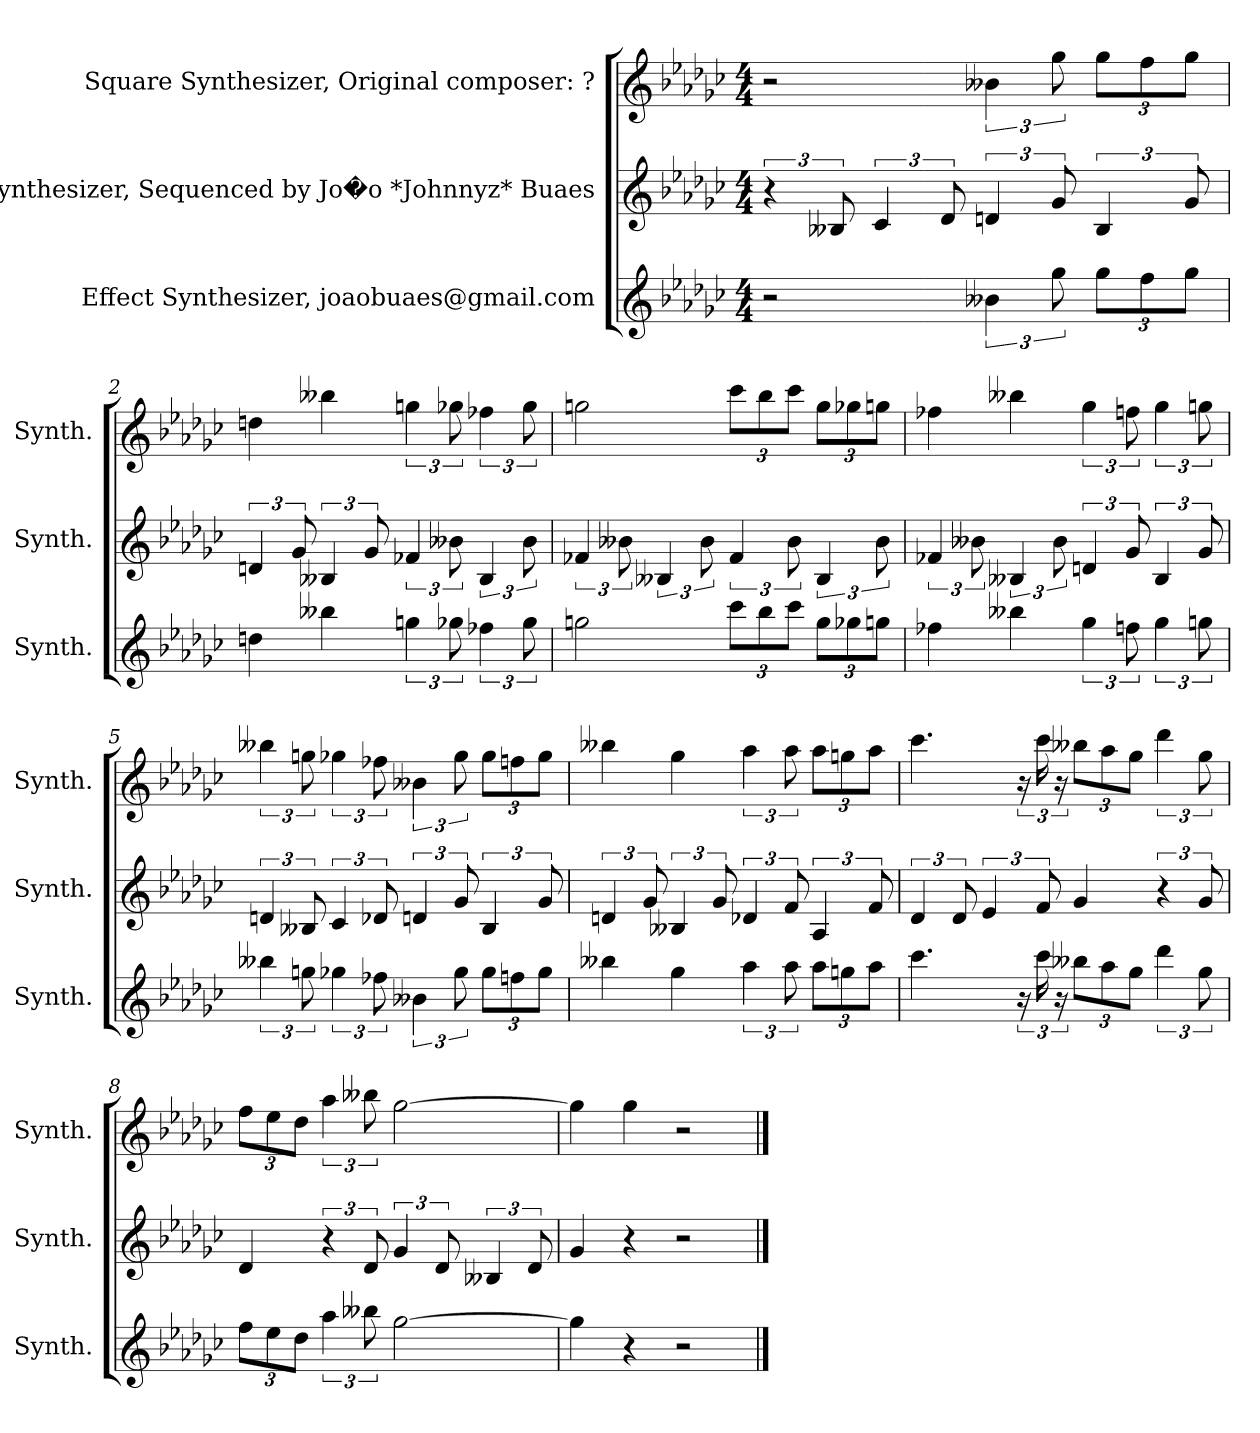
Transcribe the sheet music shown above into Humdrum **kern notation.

**kern	**kern	**kern
*part3	*part2	*part1
*staff3	*staff2	*staff1
*I"Effect Synthesizer, joaobuaes@gmail.com	*I"Square Synthesizer, Sequenced by Jo�o *Johnnyz* Buaes	*I"Square Synthesizer, Original composer: ?
*I'Synth.	*I'Synth.	*I'Synth.
*clefG2	*clefG2	*clefG2
*k[b-e-a-d-g-c-]	*k[b-e-a-d-g-c-]	*k[b-e-a-d-g-c-]
*M4/4	*M4/4	*M4/4
*MM150	*MM150	*MM150
=1	=1	=1
2r	6r	2r
.	12B--X/	.
.	6c-/	.
.	12d-/	.
6b--X\	6dn/	6b--X\
12gg-\	12g-/	12gg-\
*Xbrackettup	*	*Xbrackettup
12gg-\L	6B--/	12gg-\L
12ff\	.	12ff\
12gg-\J	12g-/	12gg-\J
!!LO:LB:g=z
=2	=2	=2
4ddn\	6dn/	4ddn\
.	12g-/	.
4bb--X\	6B--X/	4bb--X\
.	12g-/	.
*brackettup	*	*brackettup
6ggn\	6f-X/	6ggn\
12gg-X\	12b--X\	12gg-X\
6ff-X\	6B--/	6ff-X\
12gg-\	12b--\	12gg-\
=3	=3	=3
2ggn\	6f-X/	2ggn\
.	12b--X\	.
.	6B--X/	.
.	12b--\	.
*Xbrackettup	*	*Xbrackettup
12ccc-\L	6f-/	12ccc-\L
12bb-\	.	12bb-\
12ccc-\J	12b--\	12ccc-\J
12gg\L	6B--/	12gg\L
12gg-X\	.	12gg-X\
12ggn\J	12b--\	12ggn\J
!!LO:LB:g=z
=4	=4	=4
4ff-X\	6f-X/	4ff-X\
.	12b--X\	.
4bb--X\	6B--X/	4bb--X\
.	12b--\	.
*brackettup	*	*brackettup
6gg-\	6dn/	6gg-\
12ffn\	12g-/	12ffn\
6gg-\	6B--/	6gg-\
12ggn\	12g-/	12ggn\
=5	=5	=5
6bb--X\	6dn/	6bb--X\
12ggn\	12B--X/	12ggn\
6gg-X\	6c-/	6gg-X\
12ff-X\	12d-X/	12ff-X\
6b--X\	6dn/	6b--X\
12gg-\	12g-/	12gg-\
*Xbrackettup	*	*Xbrackettup
12gg-\L	6B--/	12gg-\L
12ffn\	.	12ffn\
12gg-\J	12g-/	12gg-\J
!!LO:LB:g=z
=6	=6	=6
4bb--X\	6dn/	4bb--X\
.	12g-/	.
4gg-\	6B--X/	4gg-\
.	12g-/	.
*brackettup	*	*brackettup
6aa-\	6d-X/	6aa-\
12aa-\	12f/	12aa-\
*Xbrackettup	*	*Xbrackettup
12aa-\L	6A-/	12aa-\L
12ggn\	.	12ggn\
12aa-\J	12f/	12aa-\J
=7	=7	=7
4.ccc-\	6d-/	4.ccc-\
.	12d-/	.
.	6e-/	.
*brackettup	*	*brackettup
24r	.	24r
24ccc-\	12f/	24ccc-\
24r	.	24r
*Xbrackettup	*	*Xbrackettup
12bb--X\L	4g-/	12bb--X\L
12aa-\	.	12aa-\
12gg-\J	.	12gg-\J
*brackettup	*	*brackettup
6ddd-\	6r	6ddd-\
12gg-\	12g-/	12gg-\
!!LO:PB:g=z
=8	=8	=8
*Xbrackettup	*	*Xbrackettup
12ff\L	4d-/	12ff\L
12ee-\	.	12ee-\
12dd-\J	.	12dd-\J
*brackettup	*	*brackettup
6aa-\	6r	6aa-\
12bb--X\	12d-/	12bb--X\
[2gg-\	6g-/	[2gg-\
.	12d-/	.
.	6B--X/	.
.	12d-/	.
=9	=9	=9
4gg-\]	4g-/	4gg-\]
4r	4r	4gg-\
2r	2r	2r
==	==	==
*-	*-	*-
